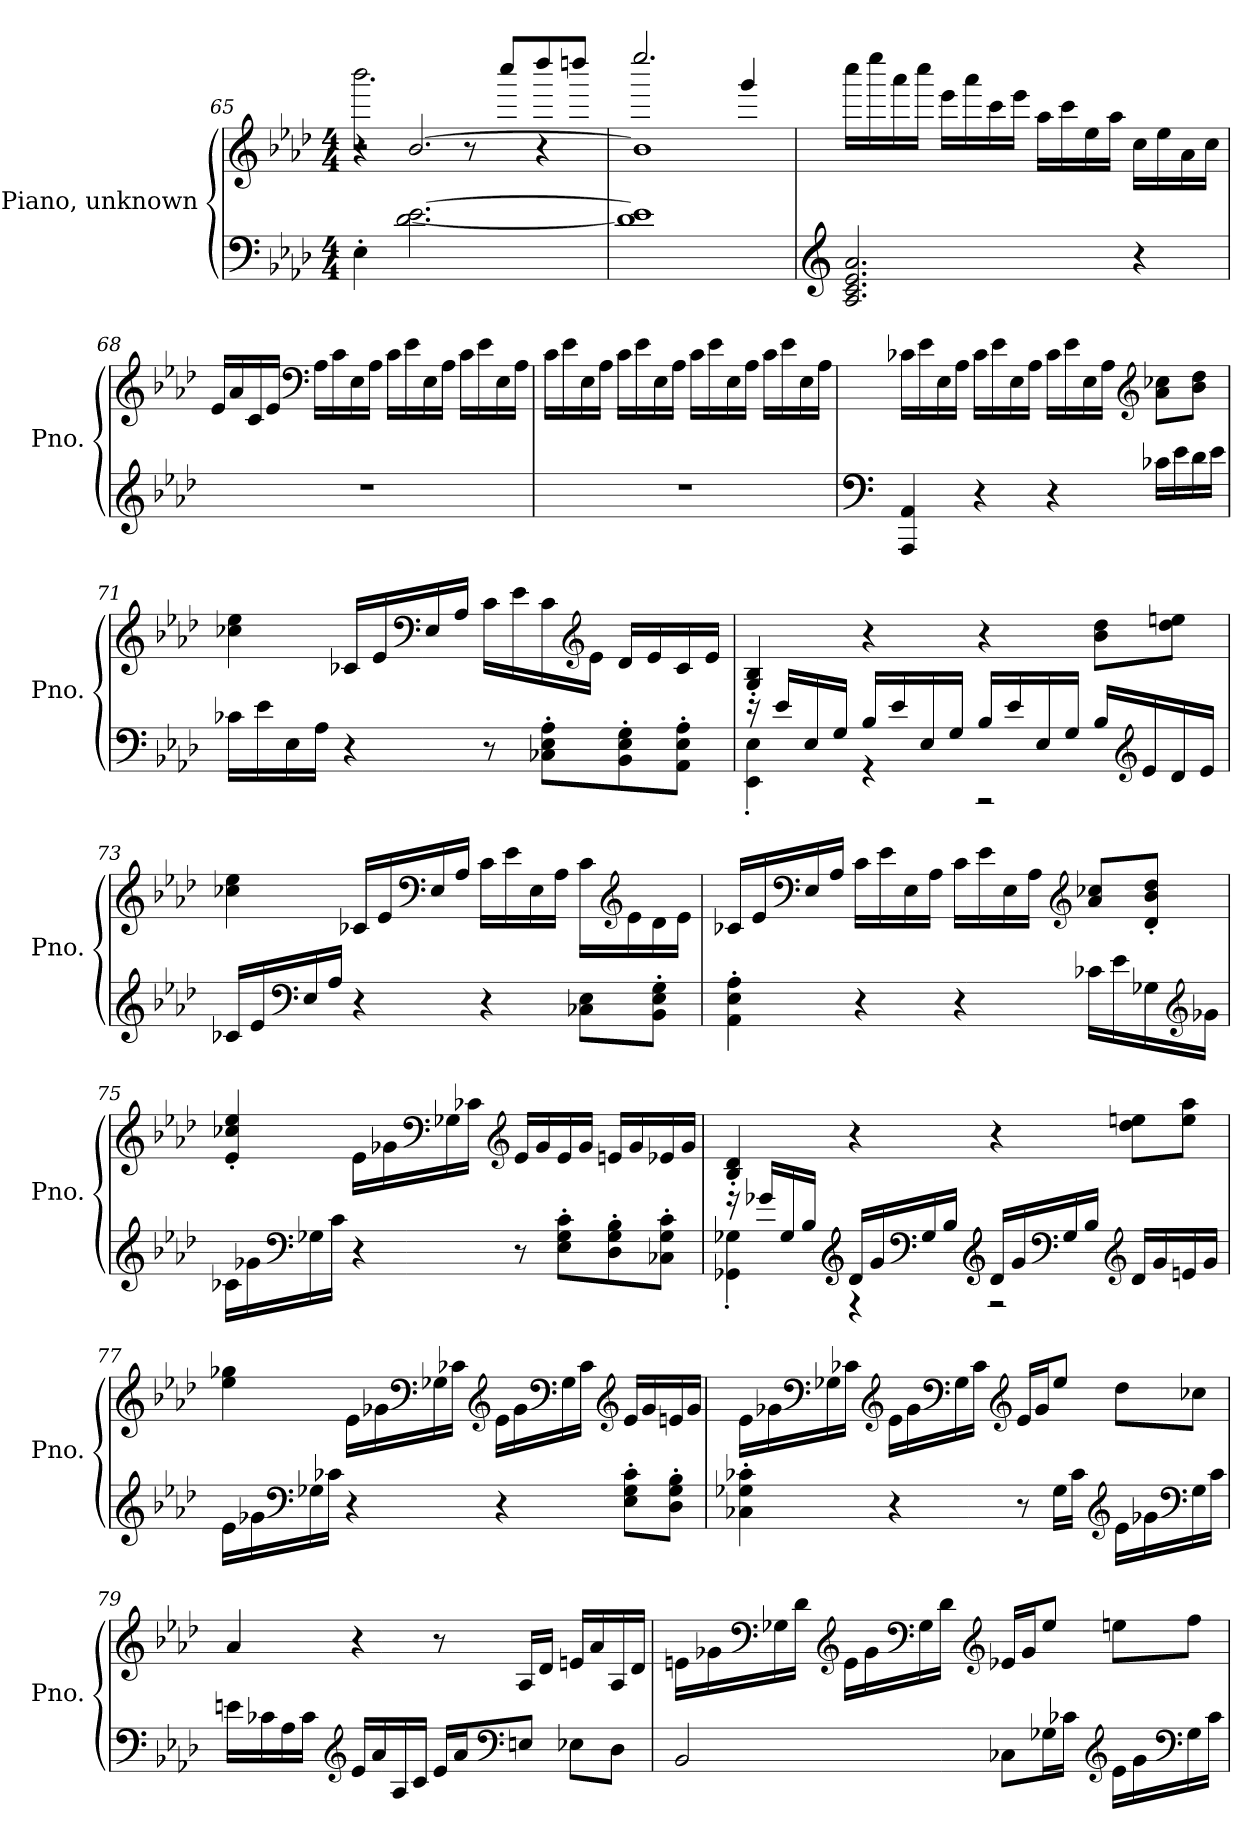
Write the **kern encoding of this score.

**kern	**kern
*part1	*part1
*staff2	*staff1
*I"Piano, unknown	*
*I'Pno.	*
*clefF4	*clefG2
*k[b-e-a-d-]	*k[b-e-a-d-]
*M4/4	*M4/4
=65	=65
*	*^
*	*	*^
4E-'\	2r	2.bbb-\	4r
[2.d-\ [2.e-\	.	.	[2.b-/
.	8r	.	.
.	8cccc/L	.	.
.	8dddd-/	4r	.
.	8ddddn/J	.	.
*	*	*v	*v
=66	=66	=66
1d-] 1e-]	2.eeee-/	1b-]
.	4ggg/	.
*	*v	*v
!!LO:PB:g=z
=67	=67
*clefG2	*
2.A-/ 2.c/ 2.e-/ 2.a-/	16cccc\LL
.	16eeee-\
.	16aaa-\
.	16cccc\JJ
.	16eee-\LL
.	16aaa-\
.	16ccc\
.	16eee-\JJ
.	16aa-\LL
.	16ccc\
.	16ee-\
.	16aa-\JJ
4r	16cc\LL
.	16ee-\
.	16a-\
.	16cc\JJ
=68	=68
1r	16e-/LL
.	16a-/
.	16c/
.	16e-/JJ
*	*clefF4
.	16A-\LL
.	16c\
.	16E-\
.	16A-\JJ
.	16c\LL
.	16e-\
.	16E-\
.	16A-\JJ
.	16c\LL
.	16e-\
.	16E-\
.	16A-\JJ
!!LO:LB:g=z
=69	=69
1r	16c\LL
.	16e-\
.	16E-\
.	16A-\JJ
.	16c\LL
.	16e-\
.	16E-\
.	16A-\JJ
.	16c\LL
.	16e-\
.	16E-\
.	16A-\JJ
.	16c\LL
.	16e-\
.	16E-\
.	16A-\JJ
=70	=70
*clefF4	*
4AAA-/ 4AA-/	16c-X\LL
.	16e-\
.	16E-\
.	16A-\JJ
4r	16c-\LL
.	16e-\
.	16E-\
.	16A-\JJ
4r	16c-\LL
.	16e-\
.	16E-\
.	16A-\JJ
*	*clefG2
16c-X\LL	8a-\ 8cc-X\L
16e-\	.
16d-\	8b-\ 8dd-\J
16e-\JJ	.
!!LO:LB:g=z
=71	=71
16c-X\LL	4cc-X\ 4ee-\
16e-\	.
16E-\	.
16A-\JJ	.
4r	16c-X/LL
.	16e-/
*	*clefF4
.	16E-/
.	16A-/JJ
8r	16c-\LL
.	16e-\
8C-X\' 8E-\' 8A-\'L	16c-\
*	*clefG2
.	16e-\JJ
8BB-\' 8E-\' 8G\'	16d-/LL
.	16e-/
8AA-\' 8E-\' 8A-\'J	16c-/
.	16e-/JJ
=72	=72
*^	*
16r	4EE-\' 4E-\'	4G/' 4B-/'
16e-/LL	.	.
16E-/	.	.
16G/JJ	.	.
16B-/LL	4r	4r
16e-/	.	.
16E-/	.	.
16G/JJ	.	.
16B-/LL	2r	4r
16e-/	.	.
16E-/	.	.
16G/JJ	.	.
16B-/LL	.	8b-\ 8dd-\L
*clefG2	*	*
16e-/	.	.
16d-/	.	8dd-\ 8een\J
16e-/JJ	.	.
*v	*v	*
!!LO:LB:g=z
=73	=73
16c-X/LL	4cc-X\ 4ee-\
16e-/	.
*clefF4	*
16E-/	.
16A-/JJ	.
4r	16c-X/LL
.	16e-/
*	*clefF4
.	16E-/
.	16A-/JJ
4r	16c-\LL
.	16e-\
.	16E-\
.	16A-\JJ
8C-X\ 8E-\L	16c-\LL
*	*clefG2
.	16e-\
8BB-\' 8E-\' 8G\'J	16d-\
.	16e-\JJ
!!LO:LB:g=z
=74	=74
4AA-\' 4E-\' 4A-\'	16c-X/LL
.	16e-/
*	*clefF4
.	16E-/
.	16A-/JJ
4r	16c-\LL
.	16e-\
.	16E-\
.	16A-\JJ
4r	16c-\LL
.	16e-\
.	16E-\
.	16A-\JJ
*	*clefG2
16c-X\LL	8a-/ 8cc-X/L
16e-\	.
16G-X\	8d-/' 8b-/' 8dd-/'J
*clefG2	*
16g-X\JJ	.
!!LO:LB:g=z
=75	=75
16c-X\LL	4e-/' 4cc-X/' 4ee-/'
16g-X\	.
*clefF4	*
16G-X\	.
16c-\JJ	.
4r	16e-\LL
.	16g-X\
*	*clefF4
.	16G-X\
.	16c-X\JJ
*	*clefG2
8r	16e-/LL
.	16g-/
8E-\' 8G-\' 8c-\'L	16e-/
.	16g-/JJ
8D-\' 8G-\' 8B-\'	16en/LL
.	16g-/
8C-X\' 8G-\' 8c-\'J	16e-X/
.	16g-/JJ
!!LO:PB:g=z
=76	=76
*^	*
16r	4GG-X\' 4G-X\'	4B-/' 4d-/'
16g-X/LL	.	.
16G-/	.	.
16B-/JJ	.	.
*clefG2	*	*
16d-/LL	4r	4r
16g-/	.	.
*clefF4	*	*
16G-/	.	.
16B-/JJ	.	.
*clefG2	*	*
16d-/LL	2r	4r
16g-/	.	.
*clefF4	*	*
16G-/	.	.
16B-/JJ	.	.
*clefG2	*	*
16d-/LL	.	8dd-\ 8een\L
16g-/	.	.
16en/	.	8ee\ 8aa-\J
16g-/JJ	.	.
*v	*v	*
!!LO:LB:g=z
=77	=77
16e-\LL	4ee-\ 4gg-X\
16g-X\	.
*clefF4	*
16G-X\	.
16c-X\JJ	.
4r	16e-\LL
.	16g-X\
*	*clefF4
.	16G-X\
.	16c-X\JJ
*	*clefG2
4r	16e-\LL
.	16g-\
*	*clefF4
.	16G-\
.	16c-\JJ
*	*clefG2
8E-\' 8G-\' 8c-\'L	16e-/LL
.	16g-/
8D-\' 8G-\' 8B-\'J	16en/
.	16g-/JJ
!!LO:LB:g=z
=78	=78
4C-X\' 4G-X\' 4c-X\'	16e-\LL
.	16g-X\
*	*clefF4
.	16G-X\
.	16c-X\JJ
*	*clefG2
4r	16e-\LL
.	16g-\
*	*clefF4
.	16G-\
.	16c-\JJ
*	*clefG2
8r	16e-/LL
.	16g-/J
16G-\LL	8ee-/J
16c-\JJ	.
*clefG2	*
16e-\LL	8dd-\L
16g-X\	.
*clefF4	*
16G-\	8cc-X\J
16c-\JJ	.
!!LO:LB:g=z
=79	=79
16en\LL	4a-/
16c-X\	.
16A-\	.
16c-\JJ	.
*clefG2	*
16e/LL	4r
16a-/	.
16A-/	.
16c-/JJ	.
16e/LL	8r
16a-/J	.
*clefF4	*
8En/J	16A-/LL
.	16d-/JJ
8E-X\L	16en/LL
.	16a-/
8D-\J	16A-/
.	16d-/JJ
!!LO:LB:g=z
=80	=80
2BB-/	16en\LL
.	16g-X\
*	*clefF4
.	16G-X\
.	16d-\JJ
*	*clefG2
.	16e\LL
.	16g-\
*	*clefF4
.	16G-\
.	16d-\JJ
*	*clefG2
8C-X\L	16e-X/LL
.	16g-/J
16G-X\L	8ee-/J
16c-X\JJ	.
*clefG2	*
16e-\LL	8een\L
16g\	.
*clefF4	*
16G-\	8ff\J
16c-\JJ	.
=	=
*-	*-
